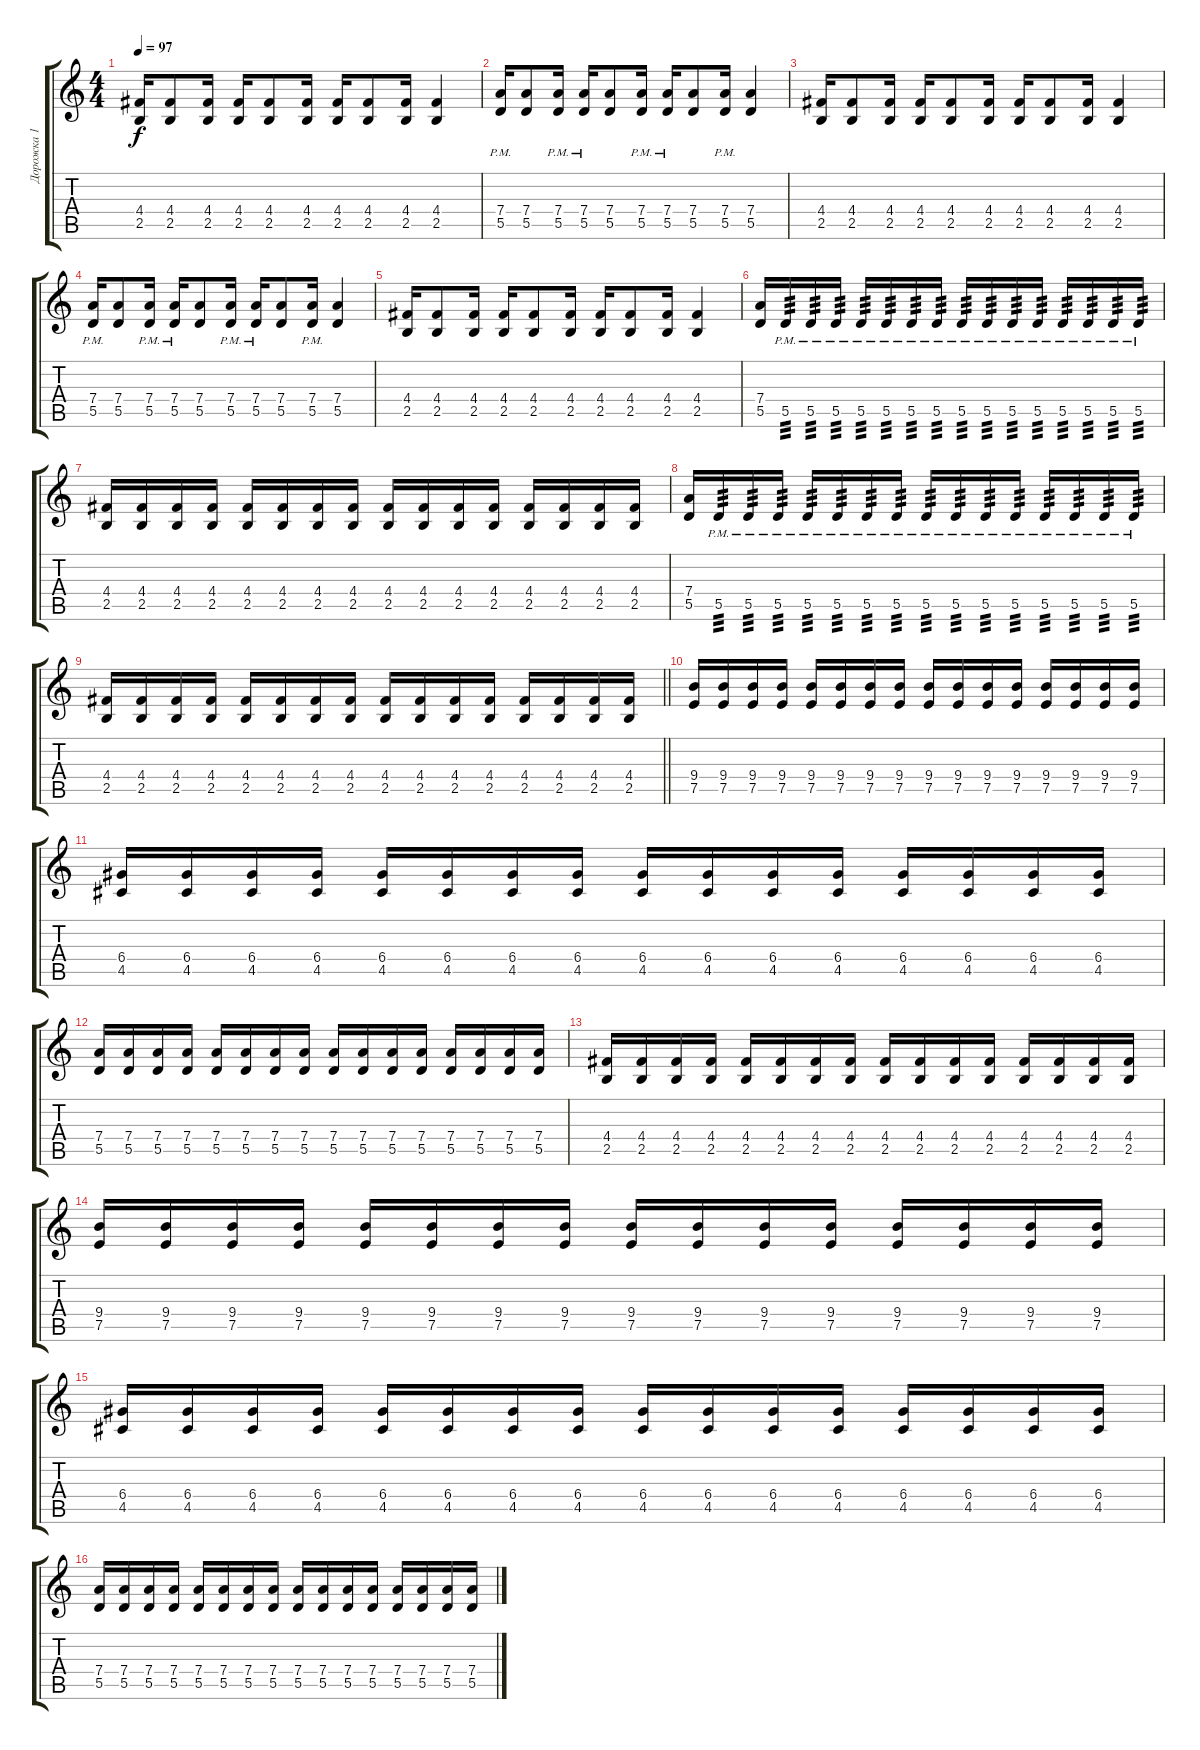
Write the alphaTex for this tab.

\track ("Дорожка 1" "Дорожка 1") {instrument distortionguitar}
\staff {score tabs}
\tuning (E4 B3 G3 D3 A2 E2) {hide}
\ts (4 4)
\tempo 97
\clef g2
\ks c
(4.4 2.5).16{dy f} (4.4 2.5).8 (4.4 2.5).16 (4.4 2.5).16 (4.4 2.5).8 (4.4 2.5).16 (4.4 2.5).16 (4.4 2.5).8 (4.4 2.5).16 (4.4 2.5).4 |
(7.4{pm} 5.5{pm}).16 (7.4 5.5).8 (7.4{pm} 5.5{pm}).16 (7.4{pm} 5.5{pm}).16 (7.4 5.5).8 (7.4{pm} 5.5{pm}).16 (7.4{pm} 5.5{pm}).16 (7.4 5.5).8 (7.4{pm} 5.5{pm}).16 (7.4 5.5).4 |
(4.4 2.5).16 (4.4 2.5).8 (4.4 2.5).16 (4.4 2.5).16 (4.4 2.5).8 (4.4 2.5).16 (4.4 2.5).16 (4.4 2.5).8 (4.4 2.5).16 (4.4 2.5).4 |
(7.4{pm} 5.5{pm}).16 (7.4 5.5).8 (7.4{pm} 5.5{pm}).16 (7.4{pm} 5.5{pm}).16 (7.4 5.5).8 (7.4{pm} 5.5{pm}).16 (7.4{pm} 5.5{pm}).16 (7.4 5.5).8 (7.4{pm} 5.5{pm}).16 (7.4 5.5).4 |
(4.4 2.5).16 (4.4 2.5).8 (4.4 2.5).16 (4.4 2.5).16 (4.4 2.5).8 (4.4 2.5).16 (4.4 2.5).16 (4.4 2.5).8 (4.4 2.5).16 (4.4 2.5).4 |
(7.4 5.5).16 5.5{pm}.16{tp 3} 5.5{pm}.16{tp 3} 5.5{pm}.16{tp 3} 5.5{pm}.16{tp 3} 5.5{pm}.16{tp 3} 5.5{pm}.16{tp 3} 5.5{pm}.16{tp 3} 5.5{pm}.16{tp 3} 5.5{pm}.16{tp 3} 5.5{pm}.16{tp 3} 5.5{pm}.16{tp 3} 5.5{pm}.16{tp 3} 5.5{pm}.16{tp 3} 5.5{pm}.16{tp 3} 5.5{pm}.16{tp 3} |
(4.4 2.5).16 (4.4 2.5).16 (4.4 2.5).16 (4.4 2.5).16 (4.4 2.5).16 (4.4 2.5).16 (4.4 2.5).16 (4.4 2.5).16 (4.4 2.5).16 (4.4 2.5).16 (4.4 2.5).16 (4.4 2.5).16 (4.4 2.5).16 (4.4 2.5).16 (4.4 2.5).16 (4.4 2.5).16 |
(7.4 5.5).16 5.5{pm}.16{tp 3} 5.5{pm}.16{tp 3} 5.5{pm}.16{tp 3} 5.5{pm}.16{tp 3} 5.5{pm}.16{tp 3} 5.5{pm}.16{tp 3} 5.5{pm}.16{tp 3} 5.5{pm}.16{tp 3} 5.5{pm}.16{tp 3} 5.5{pm}.16{tp 3} 5.5{pm}.16{tp 3} 5.5{pm}.16{tp 3} 5.5{pm}.16{tp 3} 5.5{pm}.16{tp 3} 5.5{pm}.16{tp 3} |
\barLineRight lightlight
(4.4 2.5).16 (4.4 2.5).16 (4.4 2.5).16 (4.4 2.5).16 (4.4 2.5).16 (4.4 2.5).16 (4.4 2.5).16 (4.4 2.5).16 (4.4 2.5).16 (4.4 2.5).16 (4.4 2.5).16 (4.4 2.5).16 (4.4 2.5).16 (4.4 2.5).16 (4.4 2.5).16 (4.4 2.5).16 |
(9.4 7.5).16 (9.4 7.5).16 (9.4 7.5).16 (9.4 7.5).16 (9.4 7.5).16 (9.4 7.5).16 (9.4 7.5).16 (9.4 7.5).16 (9.4 7.5).16 (9.4 7.5).16 (9.4 7.5).16 (9.4 7.5).16 (9.4 7.5).16 (9.4 7.5).16 (9.4 7.5).16 (9.4 7.5).16 |
(6.4 4.5).16 (6.4 4.5).16 (6.4 4.5).16 (6.4 4.5).16 (6.4 4.5).16 (6.4 4.5).16 (6.4 4.5).16 (6.4 4.5).16 (6.4 4.5).16 (6.4 4.5).16 (6.4 4.5).16 (6.4 4.5).16 (6.4 4.5).16 (6.4 4.5).16 (6.4 4.5).16 (6.4 4.5).16 |
(7.4 5.5).16 (7.4 5.5).16 (7.4 5.5).16 (7.4 5.5).16 (7.4 5.5).16 (7.4 5.5).16 (7.4 5.5).16 (7.4 5.5).16 (7.4 5.5).16 (7.4 5.5).16 (7.4 5.5).16 (7.4 5.5).16 (7.4 5.5).16 (7.4 5.5).16 (7.4 5.5).16 (7.4 5.5).16 |
(4.4 2.5).16 (4.4 2.5).16 (4.4 2.5).16 (4.4 2.5).16 (4.4 2.5).16 (4.4 2.5).16 (4.4 2.5).16 (4.4 2.5).16 (4.4 2.5).16 (4.4 2.5).16 (4.4 2.5).16 (4.4 2.5).16 (4.4 2.5).16 (4.4 2.5).16 (4.4 2.5).16 (4.4 2.5).16 |
(9.4 7.5).16 (9.4 7.5).16 (9.4 7.5).16 (9.4 7.5).16 (9.4 7.5).16 (9.4 7.5).16 (9.4 7.5).16 (9.4 7.5).16 (9.4 7.5).16 (9.4 7.5).16 (9.4 7.5).16 (9.4 7.5).16 (9.4 7.5).16 (9.4 7.5).16 (9.4 7.5).16 (9.4 7.5).16 |
(6.4 4.5).16 (6.4 4.5).16 (6.4 4.5).16 (6.4 4.5).16 (6.4 4.5).16 (6.4 4.5).16 (6.4 4.5).16 (6.4 4.5).16 (6.4 4.5).16 (6.4 4.5).16 (6.4 4.5).16 (6.4 4.5).16 (6.4 4.5).16 (6.4 4.5).16 (6.4 4.5).16 (6.4 4.5).16 |
(7.4 5.5).16 (7.4 5.5).16 (7.4 5.5).16 (7.4 5.5).16 (7.4 5.5).16 (7.4 5.5).16 (7.4 5.5).16 (7.4 5.5).16 (7.4 5.5).16 (7.4 5.5).16 (7.4 5.5).16 (7.4 5.5).16 (7.4 5.5).16 (7.4 5.5).16 (7.4 5.5).16 (7.4 5.5).16
